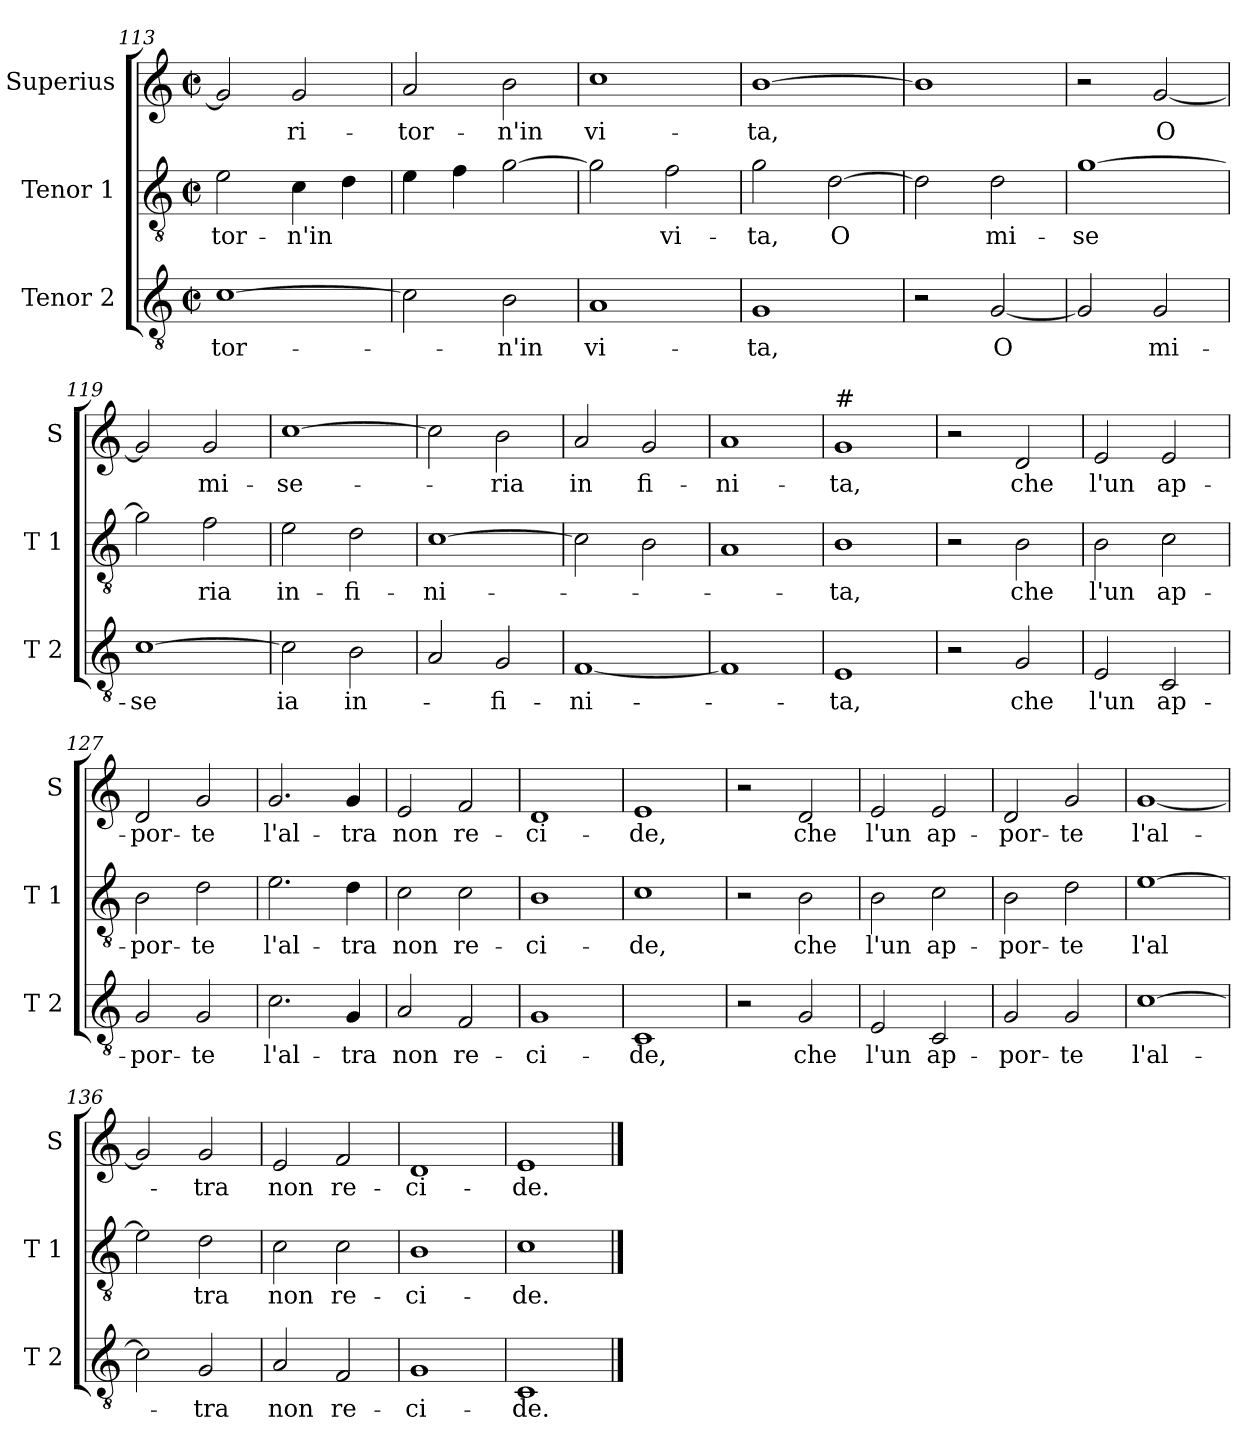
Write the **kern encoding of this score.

**kern	**text	**kern	**text	**kern	**text
*part3	*part3	*part2	*part2	*part1	*part1
*staff3	*staff3	*staff2	*staff2	*staff1	*staff1
*I"Tenor 2	*	*I"Tenor 1	*	*I"Superius	*
*I'T 2	*	*I'T 1	*	*I'S	*
*clefGv2	*	*clefGv2	*	*clefG2	*
*k[]	*	*k[]	*	*k[]	*
*C:	*	*C:	*	*C:	*
*M2/2	*	*M2/2	*	*M2/2	*
*met(c|)	*	*met(c|)	*	*met(c|)	*
=113	=113	=113	=113	=113	=113
!	!LO:LY:b	!	!LO:LY:b	!	!
[1c	-tor-	2e\	-tor-	2g/]	.
!	!	!	!LO:LY:b	!	!LO:LY:b
.	.	4c\	-n'in	2g/	ri-
.	.	4d\	.	.	.
=114	=114	=114	=114	=114	=114
!	!	!	!	!	!LO:LY:b
2c\]	.	4e\	.	2a/	-tor-
.	.	4f\	.	.	.
!	!LO:LY:b	!	!	!	!LO:LY:b
2B\	-n'in	[2g\	.	2b\	-n'in
=115	=115	=115	=115	=115	=115
!	!LO:LY:b	!	!	!	!LO:LY:b
1A	vi-	2g\]	.	1cc	vi-
!	!	!	!LO:LY:b	!	!
.	.	2f\	vi-	.	.
=116	=116	=116	=116	=116	=116
!	!LO:LY:b	!	!LO:LY:b	!	!LO:LY:b
1G	-ta,	2g\	-ta,	[1b	-ta,
!	!	!	!LO:LY:b	!	!
.	.	[2d\	O	.	.
=117	=117	=117	=117	=117	=117
2r	.	2d\]	.	1b]	.
!	!LO:LY:b	!	!LO:LY:b	!	!
[2G/	O	2d\	mi-	.	.
!!LO:LB:g=z
=118	=118	=118	=118	=118	=118
!	!	!	!LO:LY:b	!	!
2G/]	.	[1g	-se	2r	.
!	!LO:LY:b	!	!	!	!LO:LY:b
2G/	mi-	.	.	[2g/	O
=119	=119	=119	=119	=119	=119
!	!LO:LY:b	!	!	!	!
[1c	-se	2g\]	.	2g/]	.
!	!	!	!LO:LY:b	!	!LO:LY:b
.	.	2f\	ria	2g/	mi-
=120	=120	=120	=120	=120	=120
!	!LO:LY:b	!	!LO:LY:b	!	!LO:LY:b
2c\]	ia	2e\	in-	[1cc	-se-
!	!LO:LY:b	!	!LO:LY:b	!	!
2B\	in-	2d\	-fi-	.	.
=121	=121	=121	=121	=121	=121
!	!	!	!LO:LY:b	!	!
2A/	.	[1c	-ni-	2cc\]	.
!	!LO:LY:b	!	!	!	!LO:LY:b
2G/	-fi-	.	.	2b\	-ria
=122	=122	=122	=122	=122	=122
!	!LO:LY:b	!	!	!	!LO:LY:b
[1F	-ni-	2c\]	.	2a/	in
!	!	!	!	!	!LO:LY:b
.	.	2B\	.	2g/	fi-
=123	=123	=123	=123	=123	=123
!	!	!	!	!	!LO:LY:b
1F]	.	1A	.	1a	-ni-
=124	=124	=124	=124	=124	=124
!	!	!	!	!LO:TX:a:t=#	!
!	!LO:LY:b	!	!LO:LY:b	!	!LO:LY:b
1E	-ta,	1B	-ta,	1g	-ta,
!!LO:LB:g=z
=125	=125	=125	=125	=125	=125
2r	.	2r	.	2r	.
!	!LO:LY:b	!	!LO:LY:b	!	!LO:LY:b
2G/	che	2B\	che	2d/	che
=126	=126	=126	=126	=126	=126
!	!LO:LY:b	!	!LO:LY:b	!	!LO:LY:b
2E/	l'un	2B\	l'un	2e/	l'un
!	!LO:LY:b	!	!LO:LY:b	!	!LO:LY:b
2C/	ap-	2c\	ap-	2e/	ap-
=127	=127	=127	=127	=127	=127
!	!LO:LY:b	!	!LO:LY:b	!	!LO:LY:b
2G/	-por-	2B\	-por-	2d/	-por-
!	!LO:LY:b	!	!LO:LY:b	!	!LO:LY:b
2G/	-te	2d\	-te	2g/	-te
=128	=128	=128	=128	=128	=128
!	!LO:LY:b	!	!LO:LY:b	!	!LO:LY:b
2.c\	l'al-	2.e\	l'al-	2.g/	l'al-
!	!LO:LY:b	!	!LO:LY:b	!	!LO:LY:b
4G/	-tra	4d\	-tra	4g/	-tra
=129	=129	=129	=129	=129	=129
!	!LO:LY:b	!	!LO:LY:b	!	!LO:LY:b
2A/	non	2c\	non	2e/	non
!	!LO:LY:b	!	!LO:LY:b	!	!LO:LY:b
2F/	re-	2c\	re-	2f/	re-
=130	=130	=130	=130	=130	=130
!	!LO:LY:b	!	!LO:LY:b	!	!LO:LY:b
1G	-ci-	1B	-ci-	1d	-ci-
=131	=131	=131	=131	=131	=131
!	!LO:LY:b	!	!LO:LY:b	!	!LO:LY:b
1C	-de,	1c	-de,	1e	-de,
!!LO:LB:g=z
=132	=132	=132	=132	=132	=132
2r	.	2r	.	2r	.
!	!LO:LY:b	!	!LO:LY:b	!	!LO:LY:b
2G/	che	2B\	che	2d/	che
=133	=133	=133	=133	=133	=133
!	!LO:LY:b	!	!LO:LY:b	!	!LO:LY:b
2E/	l'un	2B\	l'un	2e/	l'un
!	!LO:LY:b	!	!LO:LY:b	!	!LO:LY:b
2C/	ap-	2c\	ap-	2e/	ap-
=134	=134	=134	=134	=134	=134
!	!LO:LY:b	!	!LO:LY:b	!	!LO:LY:b
2G/	-por-	2B\	-por-	2d/	-por-
!	!LO:LY:b	!	!LO:LY:b	!	!LO:LY:b
2G/	-te	2d\	-te	2g/	-te
=135	=135	=135	=135	=135	=135
!	!LO:LY:b	!	!LO:LY:b	!	!LO:LY:b
[1c	l'al-	[1e	l'al	[1g	l'al-
=136	=136	=136	=136	=136	=136
2c\]	.	2e\]	.	2g/]	.
!	!LO:LY:b	!	!LO:LY:b	!	!LO:LY:b
2G/	-tra	2d\	tra	2g/	-tra
=137	=137	=137	=137	=137	=137
!	!LO:LY:b	!	!LO:LY:b	!	!LO:LY:b
2A/	non	2c\	non	2e/	non
!	!LO:LY:b	!	!LO:LY:b	!	!LO:LY:b
2F/	re-	2c\	re-	2f/	re-
=138	=138	=138	=138	=138	=138
!	!LO:LY:b	!	!LO:LY:b	!	!LO:LY:b
1G	-ci-	1B	-ci-	1d	-ci-
=139	=139	=139	=139	=139	=139
!	!LO:LY:b	!	!LO:LY:b	!	!LO:LY:b
1C	-de.	1c	-de.	1e	-de.
==	==	==	==	==	==
*-	*-	*-	*-	*-	*-
